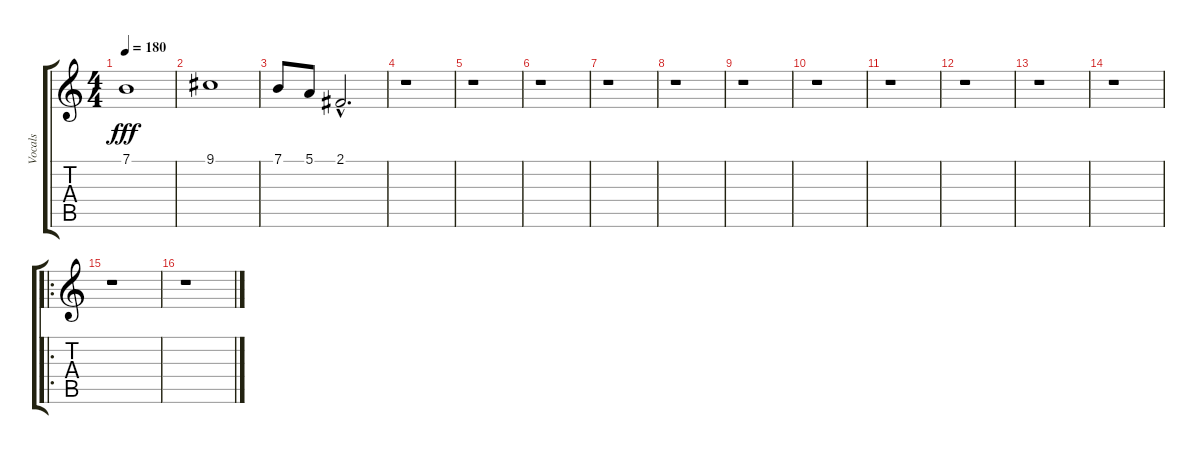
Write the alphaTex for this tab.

\track ("Vocals" "Vocals") {instrument lead6voice}
\staff {score tabs}
\tuning (E4 B3 G3 D3 A2 E2) {hide}
\ts (4 4)
\tempo 180
\clef g2
\ks c
7.1.1{dy fff} |
9.1.1 |
7.1.8 5.1.8 2.1{hac}.2{d} |
r.1 |
r.1 |
r.1 |
r.1 |
r.1 |
r.1 |
r.1 |
r.1 |
r.1 |
r.1 |
r.1 |
\ro
r.1 |
r.1
